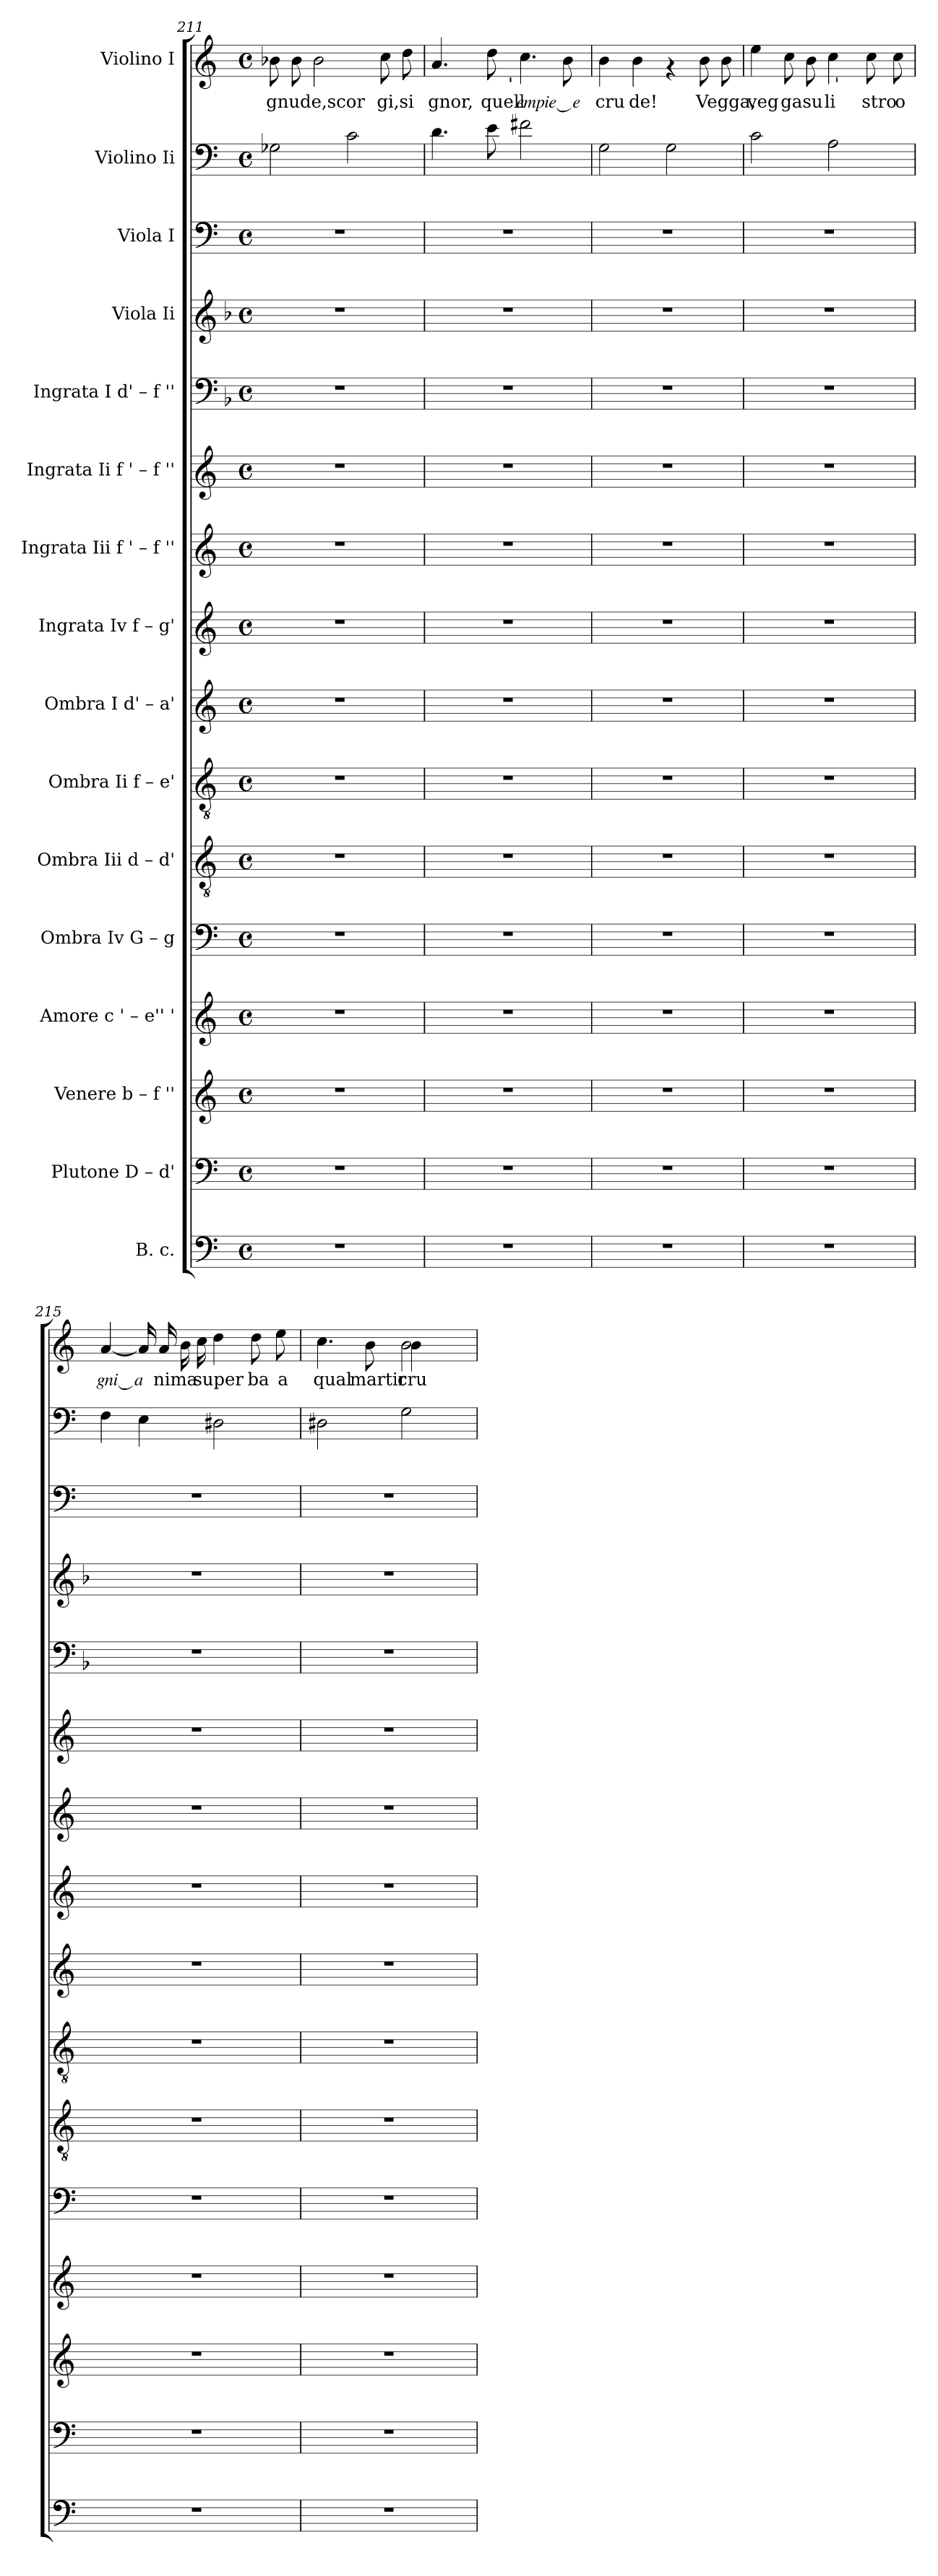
**kern	**kern	**kern	**kern	**kern	**kern	**kern	**kern	**kern	**kern	**kern	**kern	**kern	**kern	**kern	**kern	**text
*part16	*part15	*part14	*part13	*part12	*part11	*part10	*part9	*part8	*part7	*part6	*part5	*part4	*part3	*part2	*part1	*part1
*staff16	*staff15	*staff14	*staff13	*staff12	*staff11	*staff10	*staff9	*staff8	*staff7	*staff6	*staff5	*staff4	*staff3	*staff2	*staff1	*staff1
*I"B. c.	*I"Plutone  D – d'	*I"Venere  b – f ''	*I"Amore  c ' – e''  '	*I"Ombra Iv  G – g	*I"Ombra Iii  d – d'	*I"Ombra Ii  f – e'	*I"Ombra I  d' – a'	*I"Ingrata Iv  f – g'	*I"Ingrata Iii  f ' – f ''	*I"Ingrata Ii  f ' – f ''	*I"Ingrata I  d' – f ''	*I"Viola Ii	*I"Viola I	*I"Violino Ii	*I"Violino I	*
*clefF4	*clefF4	*clefG2	*clefG2	*clefF4	*clefGv2	*clefGv2	*clefG2	*clefG2	*clefG2	*clefG2	*clefF4	*clefG2	*clefF4	*clefF4	*clefG2	*
*k[]	*k[]	*k[]	*k[]	*k[]	*k[]	*k[]	*k[]	*k[]	*k[]	*k[]	*k[b-]	*k[b-]	*k[]	*k[]	*k[]	*
*C:	*C:	*C:	*C:	*C:	*C:	*C:	*C:	*C:	*C:	*C:	*F:	*F:	*C:	*C:	*C:	*
*M4/4	*M4/4	*M4/4	*M4/4	*M4/4	*M4/4	*M4/4	*M4/4	*M4/4	*M4/4	*M4/4	*M4/4	*M4/4	*M4/4	*M4/4	*M4/4	*
*met(c)	*met(c)	*met(c)	*met(c)	*met(c)	*met(c)	*met(c)	*met(c)	*met(c)	*met(c)	*met(c)	*met(c)	*met(c)	*met(c)	*met(c)	*met(c)	*
=211	=211	=211	=211	=211	=211	=211	=211	=211	=211	=211	=211	=211	=211	=211	=211	=211
!	!	!	!	!	!	!	!	!	!	!	!	!	!	!	!	!LO:LY:b:cj
1r	1r	1r	1r	1r	1r	1r	1r	1r	1r	1r	1r	1r	1r	2G-\	8b-X\	-gnude,scor-
!	!	!	!	!	!	!	!	!	!	!	!	!	!	!	!	!LO:LY:b:cj
.	.	.	.	.	.	.	.	.	.	.	.	.	.	.	8b-\	--
!	!	!	!	!	!	!	!	!	!	!	!	!	!	!	!	!LO:LY:b:cj
.	.	.	.	.	.	.	.	.	.	.	.	.	.	.	2b-\	--
.	.	.	.	.	.	.	.	.	.	.	.	.	.	2c\	.	.
!	!	!	!	!	!	!	!	!	!	!	!	!	!	!	!	!LO:LY:b:cj
.	.	.	.	.	.	.	.	.	.	.	.	.	.	.	8cc\	-gi,si-
!	!	!	!	!	!	!	!	!	!	!	!	!	!	!	!	!LO:LY:b:cj
.	.	.	.	.	.	.	.	.	.	.	.	.	.	.	8dd\	--
=212	=212	=212	=212	=212	=212	=212	=212	=212	=212	=212	=212	=212	=212	=212	=212	=212
!	!	!	!	!	!	!	!	!	!	!	!	!	!	!	!	!LO:LY:b:cj
*	*	*	*	*	*	*	*	*	*	*	*	*	*	*	*^	*
1r	1r	1r	1r	1r	1r	1r	1r	1r	1r	1r	1r	1r	1r	4.d\	4.a/	4ryy	-gnor,
.	.	.	.	.	.	.	.	.	.	.	.	.	.	.	.	8ryy	.
!	!	!	!	!	!	!	!	!	!	!	!	!	!	!	!	!	!LO:LY:b:cj
.	.	.	.	.	.	.	.	.	.	.	.	.	.	8e\	8dd\	16ryy	quell
.	.	.	.	.	.	.	.	.	.	.	.	.	.	.	.	64ryy	.
!	!	!	!	!	!	!	!	!	!	!	!	!	!	!	!	!LO:TX:b:t='	!
.	.	.	.	.	.	.	.	.	.	.	.	.	.	.	.	2ryy	.
!	!	!	!	!	!	!	!	!	!	!	!	!	!	!	!	!	!LO:LY:b:cj
.	.	.	.	.	.	.	.	.	.	.	.	.	.	2f#X\	4.cc\	.	empie‿e
!	!	!	!	!	!	!	!	!	!	!	!	!	!	!	!	!	!LO:LY:b:cj
.	.	.	.	.	.	.	.	.	.	.	.	.	.	.	8b\	.	.
.	.	.	.	.	.	.	.	.	.	.	.	.	.	.	.	32.ryy	.
!!LO:PB:g=z
=213	=213	=213	=213	=213	=213	=213	=213	=213	=213	=213	=213	=213	=213	=213	=213	=213	=213
!	!	!	!	!	!	!	!	!	!	!	!	!	!	!	!	!	!LO:LY:b:cj
*	*	*	*	*	*	*	*	*	*	*	*	*	*	*	*v	*v	*
1r	1r	1r	1r	1r	1r	1r	1r	1r	1r	1r	1r	1r	1r	2G\	4b\	cru
!	!	!	!	!	!	!	!	!	!	!	!	!	!	!	!	!LO:LY:b:cj
.	.	.	.	.	.	.	.	.	.	.	.	.	.	.	4b\	de!
.	.	.	.	.	.	.	.	.	.	.	.	.	.	2G\	4rf	.
!	!	!	!	!	!	!	!	!	!	!	!	!	!	!	!	!LO:LY:b:cj
.	.	.	.	.	.	.	.	.	.	.	.	.	.	.	8b\	Vegga,
!	!	!	!	!	!	!	!	!	!	!	!	!	!	!	!	!LO:LY:b:cj
.	.	.	.	.	.	.	.	.	.	.	.	.	.	.	8b\	.
=214	=214	=214	=214	=214	=214	=214	=214	=214	=214	=214	=214	=214	=214	=214	=214	=214
!	!	!	!	!	!	!	!	!	!	!	!	!	!	!	!	!LO:LY:b:cj
*	*	*	*	*	*	*	*	*	*	*	*	*	*	*	*^	*
1r	1r	1r	1r	1r	1r	1r	1r	1r	1r	1r	1r	1r	1r	2c\	4ee\	2ryy	veg
!	!	!	!	!	!	!	!	!	!	!	!	!	!	!	!	!	!LO:LY:b:cj
.	.	.	.	.	.	.	.	.	.	.	.	.	.	.	8cc\	.	ga
!	!	!	!	!	!	!	!	!	!	!	!	!	!	!	!	!	!LO:LY:b:cj
.	.	.	.	.	.	.	.	.	.	.	.	.	.	.	8b\	.	su
!	!	!	!	!	!	!	!	!	!	!	!	!	!	!	!	!	!LO:LY:b:cj
.	.	.	.	.	.	.	.	.	.	.	.	.	.	2A\	4cc\	64ryy	li
!	!	!	!	!	!	!	!	!	!	!	!	!	!	!	!	!LO:TX:b:t='	!
.	.	.	.	.	.	.	.	.	.	.	.	.	.	.	.	4ryy	.
!	!	!	!	!	!	!	!	!	!	!	!	!	!	!	!	!	!LO:LY:b:cj
.	.	.	.	.	.	.	.	.	.	.	.	.	.	.	8cc\	.	stro
.	.	.	.	.	.	.	.	.	.	.	.	.	.	.	.	8...ryy	.
!	!	!	!	!	!	!	!	!	!	!	!	!	!	!	!	!	!LO:LY:b:cj
.	.	.	.	.	.	.	.	.	.	.	.	.	.	.	8cc\	.	o
=215	=215	=215	=215	=215	=215	=215	=215	=215	=215	=215	=215	=215	=215	=215	=215	=215	=215
!	!	!	!	!	!	!	!	!	!	!	!	!	!	!	!	!	!LO:LY:b:cj
*	*	*	*	*	*	*	*	*	*	*	*	*	*	*	*v	*v	*
1r	1r	1r	1r	1r	1r	1r	1r	1r	1r	1r	1r	1r	1r	4F\	[<4a/	gni‿a
!	!	!	!	!	!	!	!	!	!	!	!	!	!	!	!	!LO:LY:b:cj
.	.	.	.	.	.	.	.	.	.	.	.	.	.	4E\	16a/]	.
!	!	!	!	!	!	!	!	!	!	!	!	!	!	!	!	!LO:LY:b:cj
.	.	.	.	.	.	.	.	.	.	.	.	.	.	.	16a/	nima
!	!	!	!	!	!	!	!	!	!	!	!	!	!	!	!	!LO:LY:b:cj
.	.	.	.	.	.	.	.	.	.	.	.	.	.	.	16b\	.
!	!	!	!	!	!	!	!	!	!	!	!	!	!	!	!	!LO:LY:b:cj
.	.	.	.	.	.	.	.	.	.	.	.	.	.	.	16cc\	super
!	!	!	!	!	!	!	!	!	!	!	!	!	!	!	!	!LO:LY:b:cj
.	.	.	.	.	.	.	.	.	.	.	.	.	.	2D#\	4dd\	.
!	!	!	!	!	!	!	!	!	!	!	!	!	!	!	!	!LO:LY:b:cj
.	.	.	.	.	.	.	.	.	.	.	.	.	.	.	8dd\	ba
!	!	!	!	!	!	!	!	!	!	!	!	!	!	!	!	!LO:LY:b:cj
.	.	.	.	.	.	.	.	.	.	.	.	.	.	.	8ee\	a
=216	=216	=216	=216	=216	=216	=216	=216	=216	=216	=216	=216	=216	=216	=216	=216	=216
!	!	!	!	!	!	!	!	!	!	!	!	!	!	!	!	!LO:LY:b:cj
*	*	*	*	*	*	*	*	*	*	*	*	*	*	*	*^	*
1r	1r	1r	1r	1r	1r	1r	1r	1r	1r	1r	1r	1r	1r	2D#\	4.cc\	2ryy	qual
!	!	!	!	!	!	!	!	!	!	!	!	!	!	!	!	!	!LO:LY:b:cj
.	.	.	.	.	.	.	.	.	.	.	.	.	.	.	8b\	.	martir
!	!	!	!	!	!	!	!	!	!	!	!	!	!	!	!	!	!LO:LY:b:cj
.	.	.	.	.	.	.	.	.	.	.	.	.	.	2G\	2b\	4b\	cru
.	.	.	.	.	.	.	.	.	.	.	.	.	.	.	.	4ryy	.
*	*	*	*	*	*	*	*	*	*	*	*	*	*	*	*v	*v	*
=	=	=	=	=	=	=	=	=	=	=	=	=	=	=	=	=
*-	*-	*-	*-	*-	*-	*-	*-	*-	*-	*-	*-	*-	*-	*-	*-	*-
